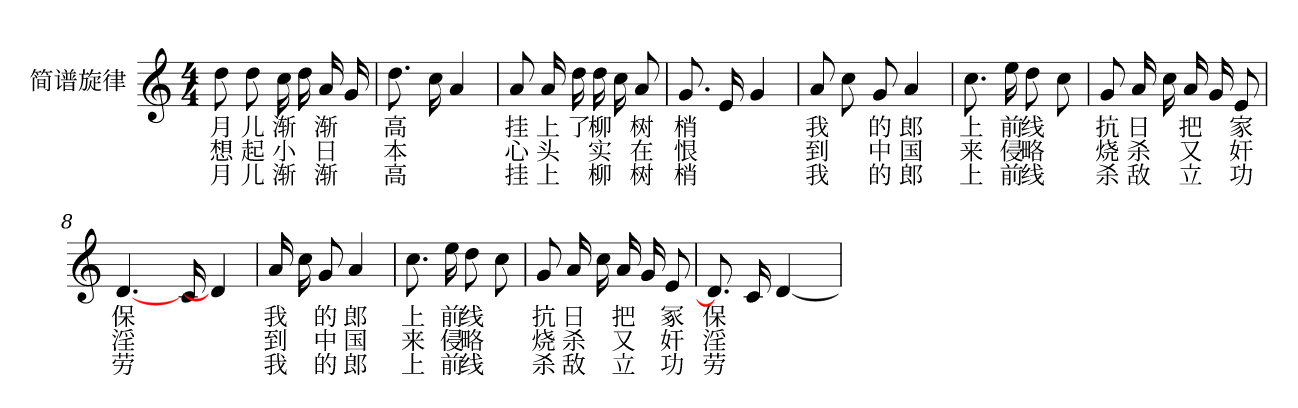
**kern	**text	**text	**text
*part1	*part1	*part1	*part1
*staff1	*staff1	*staff1	*staff1
*I"简谱旋律	*	*	*
*k[]	*	*	*
*M4/4	*	*	*
=1	=1	=1	=1
8dd	月	想	月
8dd	儿	起	儿
16cc	渐	小	渐
16dd	.	.	.
16a	渐	日	渐
16g	.	.	.
=2	=2	=2	=2
8.dd	高	本	高
16cc	.	.	.
4a	.	.	.
=3	=3	=3	=3
8a	挂	心	挂
16a	上	头	上
16dd	了	.	.
16dd	柳	实	柳
16cc	.	.	.
8a	树	在	树
=4	=4	=4	=4
8.g	梢	恨	梢
16e	.	.	.
4g	.	.	.
=5	=5	=5	=5
8a	我	到	我
8cc	.	.	.
8g	的	中	的
4a	郎	国	郎
=6	=6	=6	=6
8.cc	上	来	上
16ee	前	侵	前
8dd	线	略	线
8cc	.	.	.
=7	=7	=7	=7
8g	抗	烧	杀
16a	日	杀	敌
16cc	.	.	.
16a	把	又	立
16g	.	.	.
8e	家	奸	功
=8	=8	=8	=8
!LO:N:vis=4.	!	!	!
[4..d	保	淫	劳
16c	.	.	.
4d]	.	.	.
=9	=9	=9	=9
16a	我	到	我
16cc	.	.	.
8g	的	中	的
4a	郎	国	郎
=10	=10	=10	=10
8.cc	上	来	上
16ee	前	侵	前
8dd	线	略	线
8cc	.	.	.
=11	=11	=11	=11
8g	抗	烧	杀
16a	日	杀	敌
16cc	.	.	.
16a	把	又	立
16g	.	.	.
8e	冢	奸	功
=12	=12	=12	=12
8.d]	保	淫	劳
16c	.	.	.
!LO:N:vis=4	!	!	!
[4..d	.	.	.
=	=	=	=
*-	*-	*-	*-
